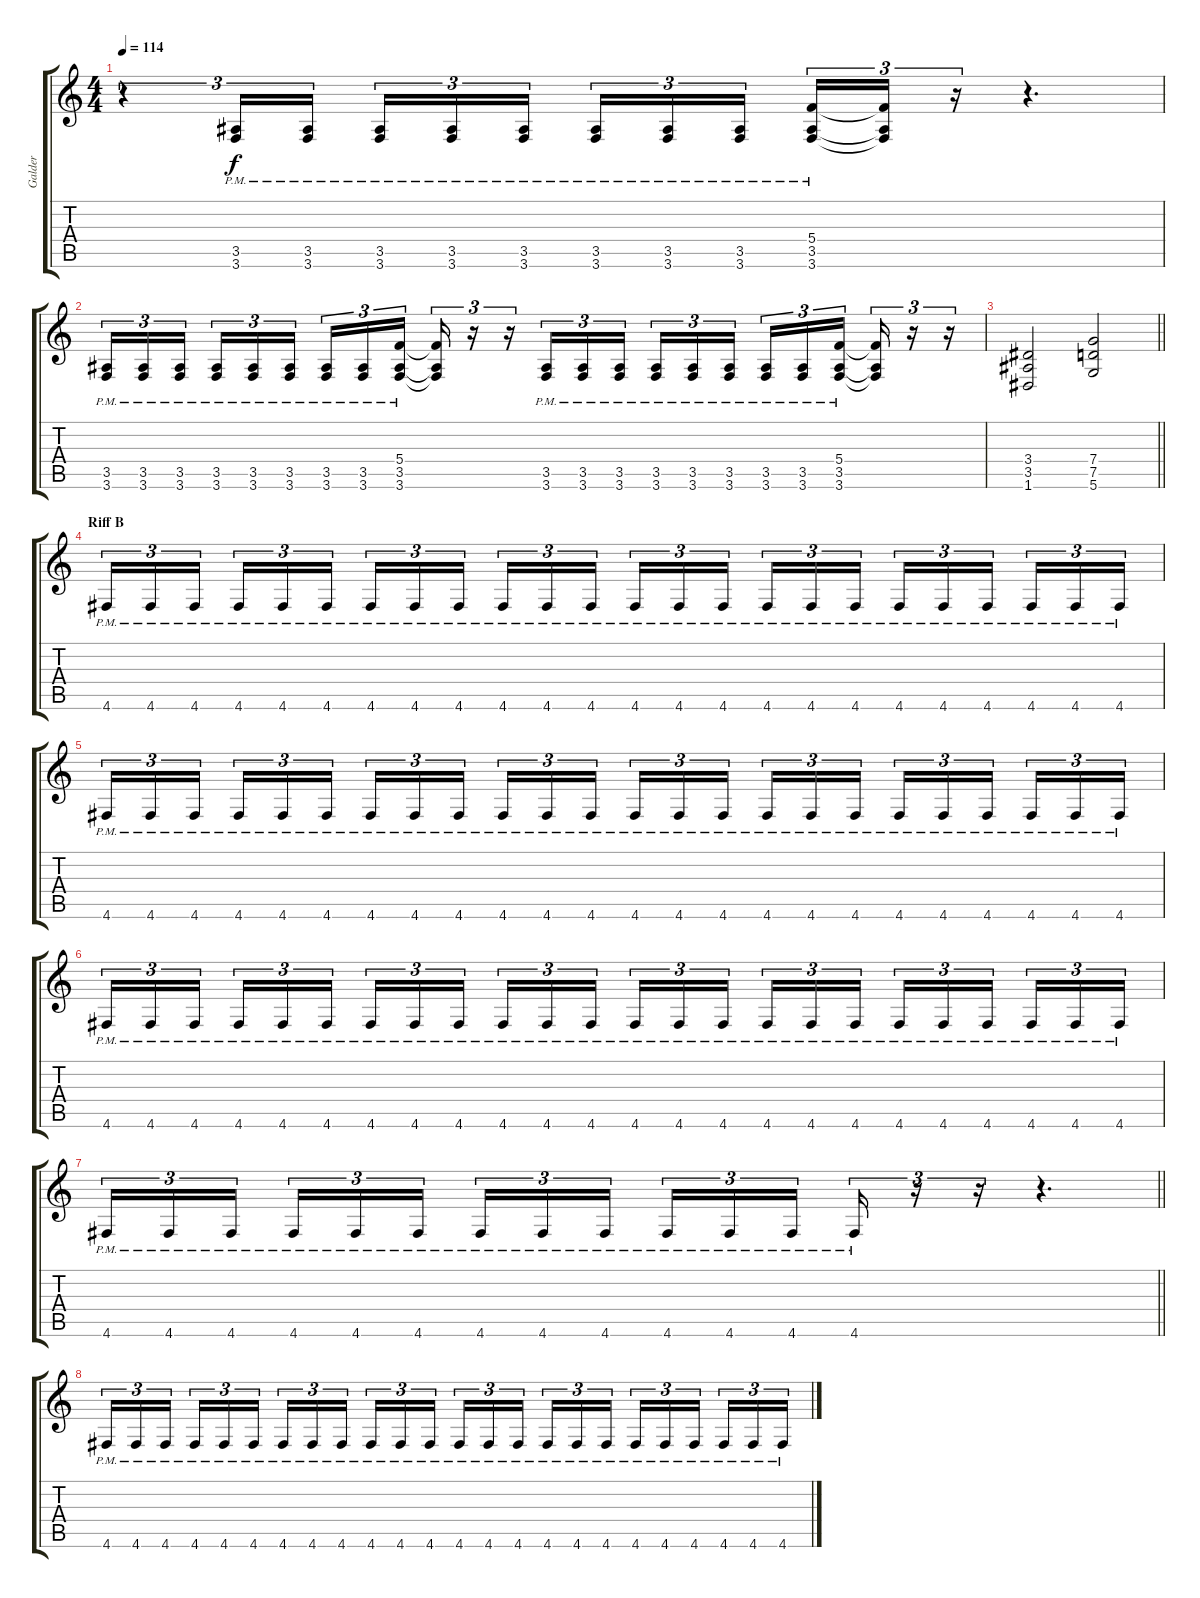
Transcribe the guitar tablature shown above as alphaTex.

\track ("Galder" "Galder") {instrument overdrivenguitar}
\staff {score tabs}
\tuning (D4 A3 F3 C3 G2 D2) {hide}
\ts (4 4)
\tempo 114
\clef g2
\ks c
r.4{tu (3 2) dy f} (3.5{pm} 3.6{pm}).16{tu (3 2)} (3.5{pm} 3.6{pm}).16{tu (3 2)} (3.5{pm} 3.6{pm}).16{tu (3 2)} (3.5{pm} 3.6{pm}).16{tu (3 2)} (3.5{pm} 3.6{pm}).16{tu (3 2) beam splitsecondary} (3.5{pm} 3.6{pm}).16{tu (3 2)} (3.5{pm} 3.6{pm}).16{tu (3 2)} (3.5{pm} 3.6{pm}).16{tu (3 2)} (5.4{pm} 3.5{pm} 3.6{pm}).16{tu (3 2)} (5.4{t} 3.5{t} 3.6{t}).16{tu (3 2)} r.16{tu (3 2)} r.4{d} |
(3.5{pm} 3.6{pm}).16{tu (3 2)} (3.5{pm} 3.6{pm}).16{tu (3 2)} (3.5{pm} 3.6{pm}).16{tu (3 2) beam splitsecondary} (3.5{pm} 3.6{pm}).16{tu (3 2)} (3.5{pm} 3.6{pm}).16{tu (3 2)} (3.5{pm} 3.6{pm}).16{tu (3 2)} (3.5{pm} 3.6{pm}).16{tu (3 2)} (3.5{pm} 3.6{pm}).16{tu (3 2)} (5.4{pm} 3.5{pm} 3.6{pm}).16{tu (3 2) beam splitsecondary} (5.4{t} 3.5{t} 3.6{t}).16{tu (3 2)} r.16{tu (3 2)} r.16{tu (3 2)} (3.5{pm} 3.6{pm}).16{tu (3 2)} (3.5{pm} 3.6{pm}).16{tu (3 2)} (3.5{pm} 3.6{pm}).16{tu (3 2) beam splitsecondary} (3.5{pm} 3.6{pm}).16{tu (3 2)} (3.5{pm} 3.6{pm}).16{tu (3 2)} (3.5{pm} 3.6{pm}).16{tu (3 2)} (3.5{pm} 3.6{pm}).16{tu (3 2)} (3.5{pm} 3.6{pm}).16{tu (3 2)} (5.4{pm} 3.5{pm} 3.6{pm}).16{tu (3 2) beam splitsecondary} (5.4{t} 3.5{t} 3.6{t}).16{tu (3 2)} r.16{tu (3 2)} r.16{tu (3 2)} |
\barLineRight lightlight
(3.4 3.5 1.6).2 (7.4 7.5 5.6).2 |
\section ("" "Riff B")
4.6{pm}.16{tu (3 2)} 4.6{pm}.16{tu (3 2)} 4.6{pm}.16{tu (3 2) beam splitsecondary} 4.6{pm}.16{tu (3 2)} 4.6{pm}.16{tu (3 2)} 4.6{pm}.16{tu (3 2)} 4.6{pm}.16{tu (3 2)} 4.6{pm}.16{tu (3 2)} 4.6{pm}.16{tu (3 2) beam splitsecondary} 4.6{pm}.16{tu (3 2)} 4.6{pm}.16{tu (3 2)} 4.6{pm}.16{tu (3 2)} 4.6{pm}.16{tu (3 2)} 4.6{pm}.16{tu (3 2)} 4.6{pm}.16{tu (3 2) beam splitsecondary} 4.6{pm}.16{tu (3 2)} 4.6{pm}.16{tu (3 2)} 4.6{pm}.16{tu (3 2)} 4.6{pm}.16{tu (3 2)} 4.6{pm}.16{tu (3 2)} 4.6{pm}.16{tu (3 2) beam splitsecondary} 4.6{pm}.16{tu (3 2)} 4.6{pm}.16{tu (3 2)} 4.6{pm}.16{tu (3 2)} |
4.6{pm}.16{tu (3 2)} 4.6{pm}.16{tu (3 2)} 4.6{pm}.16{tu (3 2) beam splitsecondary} 4.6{pm}.16{tu (3 2)} 4.6{pm}.16{tu (3 2)} 4.6{pm}.16{tu (3 2)} 4.6{pm}.16{tu (3 2)} 4.6{pm}.16{tu (3 2)} 4.6{pm}.16{tu (3 2) beam splitsecondary} 4.6{pm}.16{tu (3 2)} 4.6{pm}.16{tu (3 2)} 4.6{pm}.16{tu (3 2)} 4.6{pm}.16{tu (3 2)} 4.6{pm}.16{tu (3 2)} 4.6{pm}.16{tu (3 2) beam splitsecondary} 4.6{pm}.16{tu (3 2)} 4.6{pm}.16{tu (3 2)} 4.6{pm}.16{tu (3 2)} 4.6{pm}.16{tu (3 2)} 4.6{pm}.16{tu (3 2)} 4.6{pm}.16{tu (3 2) beam splitsecondary} 4.6{pm}.16{tu (3 2)} 4.6{pm}.16{tu (3 2)} 4.6{pm}.16{tu (3 2)} |
4.6{pm}.16{tu (3 2)} 4.6{pm}.16{tu (3 2)} 4.6{pm}.16{tu (3 2) beam splitsecondary} 4.6{pm}.16{tu (3 2)} 4.6{pm}.16{tu (3 2)} 4.6{pm}.16{tu (3 2)} 4.6{pm}.16{tu (3 2)} 4.6{pm}.16{tu (3 2)} 4.6{pm}.16{tu (3 2) beam splitsecondary} 4.6{pm}.16{tu (3 2)} 4.6{pm}.16{tu (3 2)} 4.6{pm}.16{tu (3 2)} 4.6{pm}.16{tu (3 2)} 4.6{pm}.16{tu (3 2)} 4.6{pm}.16{tu (3 2) beam splitsecondary} 4.6{pm}.16{tu (3 2)} 4.6{pm}.16{tu (3 2)} 4.6{pm}.16{tu (3 2)} 4.6{pm}.16{tu (3 2)} 4.6{pm}.16{tu (3 2)} 4.6{pm}.16{tu (3 2) beam splitsecondary} 4.6{pm}.16{tu (3 2)} 4.6{pm}.16{tu (3 2)} 4.6{pm}.16{tu (3 2)} |
\barLineRight lightlight
4.6{pm}.16{tu (3 2)} 4.6{pm}.16{tu (3 2)} 4.6{pm}.16{tu (3 2) beam splitsecondary} 4.6{pm}.16{tu (3 2)} 4.6{pm}.16{tu (3 2)} 4.6{pm}.16{tu (3 2)} 4.6{pm}.16{tu (3 2)} 4.6{pm}.16{tu (3 2)} 4.6{pm}.16{tu (3 2) beam splitsecondary} 4.6{pm}.16{tu (3 2)} 4.6{pm}.16{tu (3 2)} 4.6{pm}.16{tu (3 2)} 4.6{pm}.16{tu (3 2)} r.16{tu (3 2)} r.16{tu (3 2)} r.4{d} |
\section ("" "")
4.6{pm}.16{tu (3 2)} 4.6{pm}.16{tu (3 2)} 4.6{pm}.16{tu (3 2) beam splitsecondary} 4.6{pm}.16{tu (3 2)} 4.6{pm}.16{tu (3 2)} 4.6{pm}.16{tu (3 2)} 4.6{pm}.16{tu (3 2)} 4.6{pm}.16{tu (3 2)} 4.6{pm}.16{tu (3 2) beam splitsecondary} 4.6{pm}.16{tu (3 2)} 4.6{pm}.16{tu (3 2)} 4.6{pm}.16{tu (3 2)} 4.6{pm}.16{tu (3 2)} 4.6{pm}.16{tu (3 2)} 4.6{pm}.16{tu (3 2) beam splitsecondary} 4.6{pm}.16{tu (3 2)} 4.6{pm}.16{tu (3 2)} 4.6{pm}.16{tu (3 2)} 4.6{pm}.16{tu (3 2)} 4.6{pm}.16{tu (3 2)} 4.6{pm}.16{tu (3 2) beam splitsecondary} 4.6{pm}.16{tu (3 2)} 4.6{pm}.16{tu (3 2)} 4.6{pm}.16{tu (3 2)}
